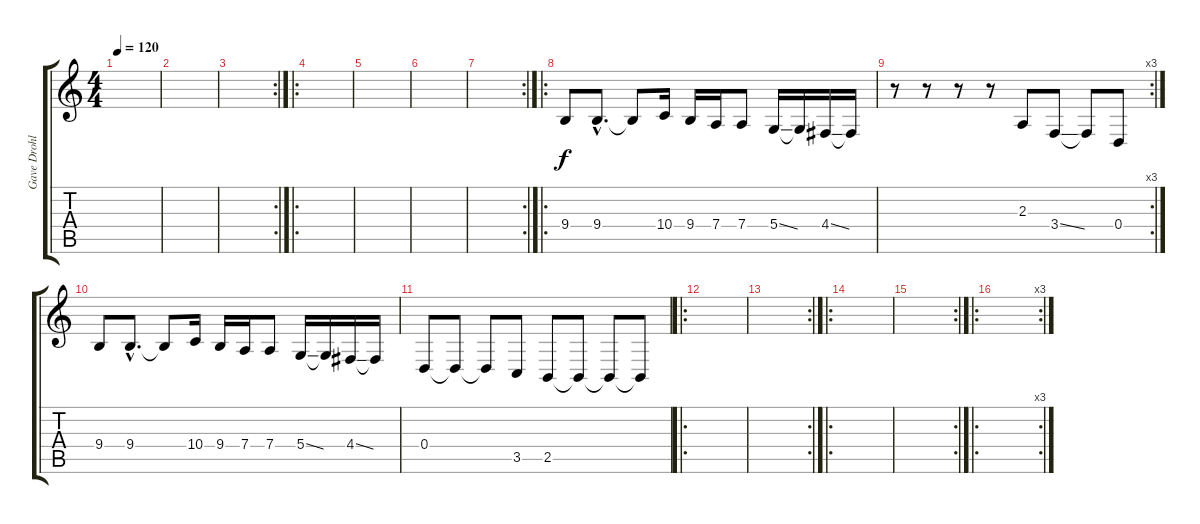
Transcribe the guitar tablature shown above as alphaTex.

\track ("Gave Drohl  - Vocals 1" "Gave Drohl") {instrument lead2sawtooth}
\staff {score tabs}
\tuning (E4 B3 G3 D3 A2 E2) {hide}
\ts (4 4)
\tempo 120
\clef g2
\ks c
|
|
\rc 2
|
\ro
|
|
|
\rc 2
|
\ro
9.4.8 9.4{hac}.8{d} 9.4{t}.8 10.4.16 9.4.16 7.4.16 7.4.8 5.4{ss}.16 5.4{t}.16 4.4{ss}.16 4.4{t}.16 |
\rc 3
r.8 r.8 r.8 r.8 2.3.8 3.4{ss}.8 3.4{t}.8 0.4.8 |
9.4.8 9.4{hac}.8{d} 9.4{t}.8 10.4.16 9.4.16 7.4.16 7.4.8 5.4{ss}.16 5.4{t}.16 4.4{ss}.16 4.4{t}.16 |
0.4.8 0.4{t}.8 0.4{t}.8 3.5.8 2.5.8 2.5{t}.8 2.5{t}.8 2.5{t}.8 |
\ro
|
\rc 2
|
\ro
|
\rc 2
|
\ro
\rc 3
